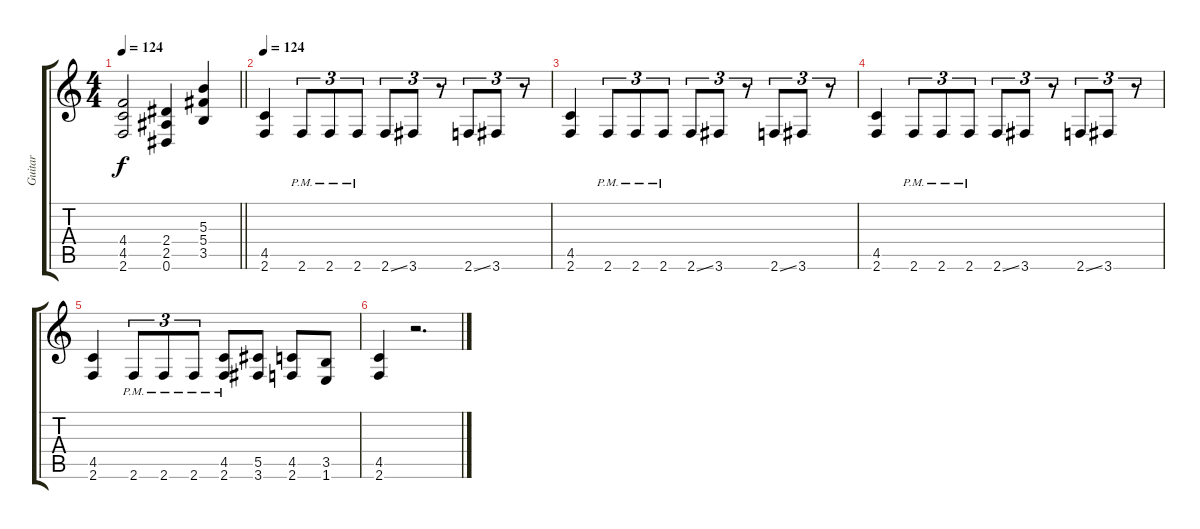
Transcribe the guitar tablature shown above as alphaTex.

\track ("Guitar" "Guitar") {instrument distortionguitar}
\staff {score tabs}
\tuning (Eb4 Bb3 Gb3 Db3 Ab2 Eb2) {hide}
\ts (4 4)
\tempo 124
\clef g2
\barLineRight lightlight
\ks c
(4.4 4.5 2.6).2{dy f} (2.4 2.5 0.6).4 (5.3 5.4 3.5).4 |
\tempo 124
(4.5 2.6).4{volume 13 instrument distortionguitar} 2.6{pm}.8{tu (3 2)} 2.6{pm}.8{tu (3 2)} 2.6{pm}.8{tu (3 2)} 2.6{ss}.8{tu (3 2)} 3.6.8{tu (3 2)} r.8{tu (3 2)} 2.6{ss}.8{tu (3 2)} 3.6.8{tu (3 2)} r.8{tu (3 2)} |
(4.5 2.6).4 2.6{pm}.8{tu (3 2)} 2.6{pm}.8{tu (3 2)} 2.6{pm}.8{tu (3 2)} 2.6{ss}.8{tu (3 2)} 3.6.8{tu (3 2)} r.8{tu (3 2)} 2.6{ss}.8{tu (3 2)} 3.6.8{tu (3 2)} r.8{tu (3 2)} |
(4.5 2.6).4 2.6{pm}.8{tu (3 2)} 2.6{pm}.8{tu (3 2)} 2.6{pm}.8{tu (3 2)} 2.6{ss}.8{tu (3 2)} 3.6.8{tu (3 2)} r.8{tu (3 2)} 2.6{ss}.8{tu (3 2)} 3.6.8{tu (3 2)} r.8{tu (3 2)} |
(4.5 2.6).4 2.6{pm}.8{tu (3 2)} 2.6{pm}.8{tu (3 2)} 2.6{pm}.8{tu (3 2)} (4.5{pm} 2.6{pm}).8 (5.5 3.6).8 (4.5 2.6).8 (3.5 1.6).8 |
(4.5 2.6).4 r.2{d}
